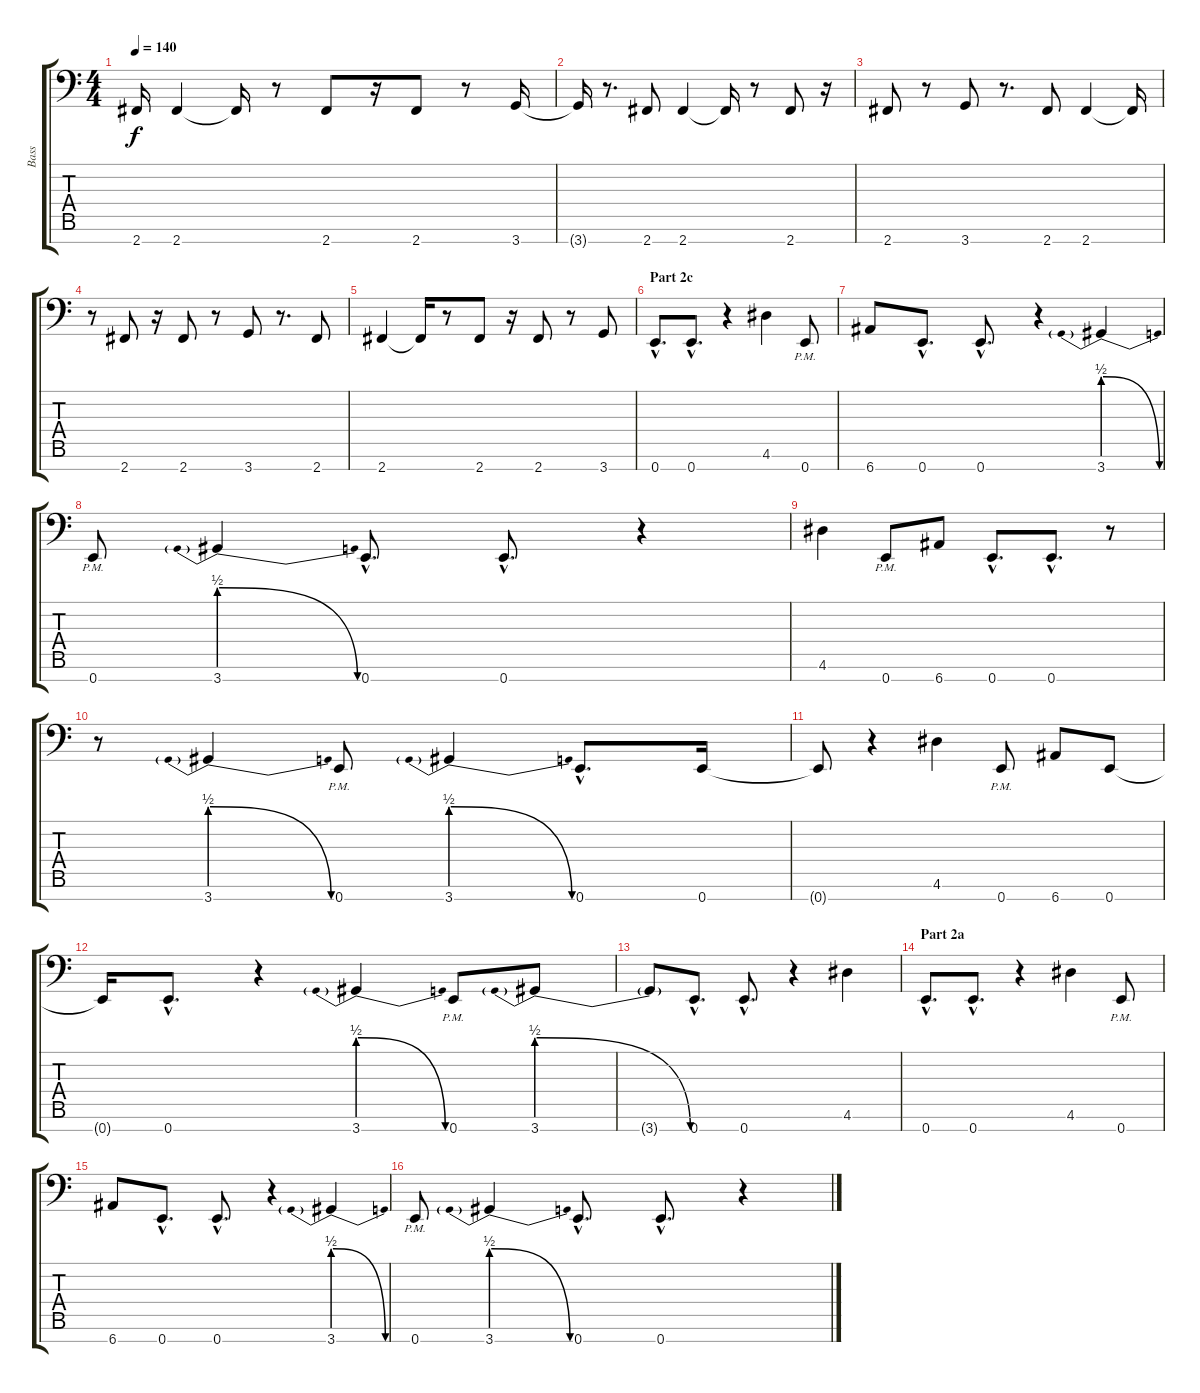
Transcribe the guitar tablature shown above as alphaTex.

\track ("Bass" "Bass") {instrument electricbasspick}
\staff {score tabs}
\tuning (B3 G3 D3 A2 E2 B1 E1) {hide}
\ts (4 4)
\tempo 140
\clef f4
\ks c
2.7{t}.16{dy f} 2.7.4 2.7{t}.16 r.8 2.7.8 r.16 2.7.8 r.8 3.7.16 |
3.7{t}.16 r.8{d} 2.7.8 2.7.4 2.7{t}.16 r.8 2.7.8 r.16 |
2.7.8 r.8 3.7.8 r.8{d} 2.7.8 2.7.4 2.7{t}.16 |
r.8 2.7.8 r.16 2.7.8 r.8 3.7.8 r.8{d} 2.7.8 |
2.7.4 2.7{t}.16 r.8 2.7.8 r.16 2.7.8 r.8 3.7.8 |
\section ("" "Part 2c")
0.7{hac}.8{d} 0.7{hac}.8{d} r.4 4.6.4 0.7{pm}.8 |
6.7.8 0.7{hac}.8{d} 0.7{hac}.8{d} r.4 3.7{be (prebendrelease 0 2 60 0)}.4 |
0.7{pm}.8 3.7{be (prebendrelease 0 2 60 0)}.4 0.7{hac}.8{d} 0.7{hac}.8{d} r.4 |
4.6.4 0.7{pm}.8 6.7.8 0.7{hac}.8{d} 0.7{hac}.8{d} r.8 |
r.8 3.7{be (prebendrelease 0 2 60 0)}.4 0.7{pm}.8 3.7{be (prebendrelease 0 2 60 0)}.4 0.7{hac}.8{d} 0.7.16 |
0.7{t}.8 r.4 4.6.4 0.7{pm}.8 6.7.8 0.7.8 |
0.7{t}.16 0.7{hac}.8{d} r.4 3.7{be (prebendrelease 0 2 60 0)}.4 0.7{pm}.8 3.7{be (prebendrelease 0 2 60 0)}.8 |
3.7{t}.8 0.7{hac}.8{d} 0.7{hac}.8{d} r.4 4.6.4 |
\section ("" "Part 2a")
0.7{hac}.8{d} 0.7{hac}.8{d} r.4 4.6.4 0.7{pm}.8 |
6.7.8 0.7{hac}.8{d} 0.7{hac}.8{d} r.4 3.7{be (prebendrelease 0 2 60 0)}.4 |
0.7{pm}.8 3.7{be (prebendrelease 0 2 60 0)}.4 0.7{hac}.8{d} 0.7{hac}.8{d} r.4
